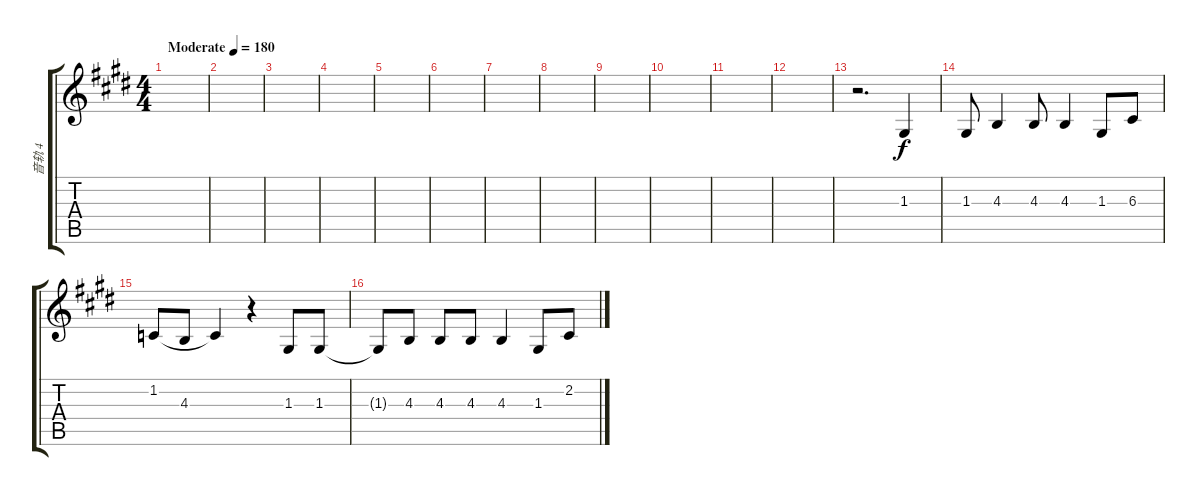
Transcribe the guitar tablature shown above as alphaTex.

\track ("音轨 4" "音轨 4") {instrument flute}
\staff {score tabs}
\tuning (E4 B3 G3 D3 A2 E2) {hide}
\ts (4 4)
\tempo (180 "Moderate")
\clef g2
\ks e
|
|
|
|
|
|
|
|
|
|
|
|
r.2{d} 1.3.4 |
1.3.8 4.3.4 4.3.8 4.3.4 1.3.8 6.3.8 |
1.2.8 4.3.8 1.2{t}.4 r.4 1.3.8 1.3.8 |
1.3{t}.8 4.3.8 4.3.8 4.3.8 4.3.4 1.3.8 2.2.8
